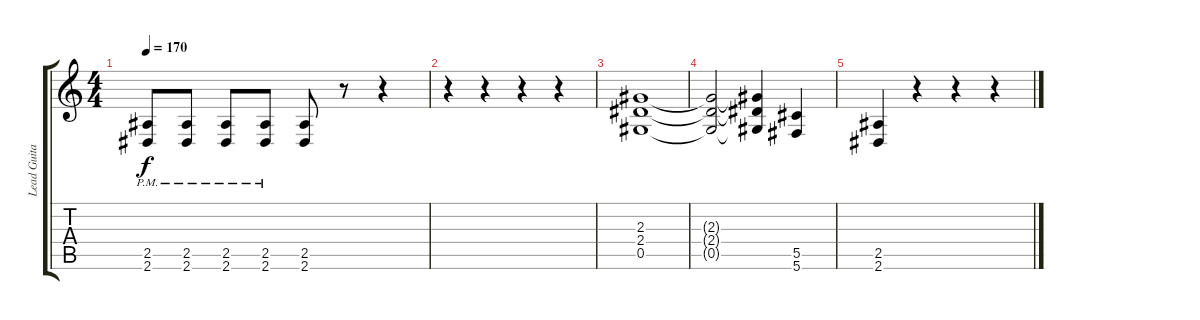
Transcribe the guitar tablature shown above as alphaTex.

\track ("Lead Guitar" "Lead Guita") {instrument distortionguitar}
\staff {score tabs}
\tuning (Eb4 Bb3 Gb3 Db3 Ab2 Db2) {hide}
\ts (4 4)
\tempo 170
\clef g2
\ks c
(2.5{pm} 2.6{pm}).8{dy f} (2.5{pm} 2.6{pm}).8 (2.5{pm} 2.6{pm}).8 (2.5{pm} 2.6{pm}).8 (2.5 2.6).8 r.8 r.4 |
r.4 r.4 r.4 r.4 |
(2.3 2.4 0.5).1 |
(2.3{t} 2.4{t} 0.5{t}).2 (2.3{t} 2.4{t} 0.5{t}).4 (5.5 5.6).4 |
(2.5 2.6).4 r.4 r.4 r.4
